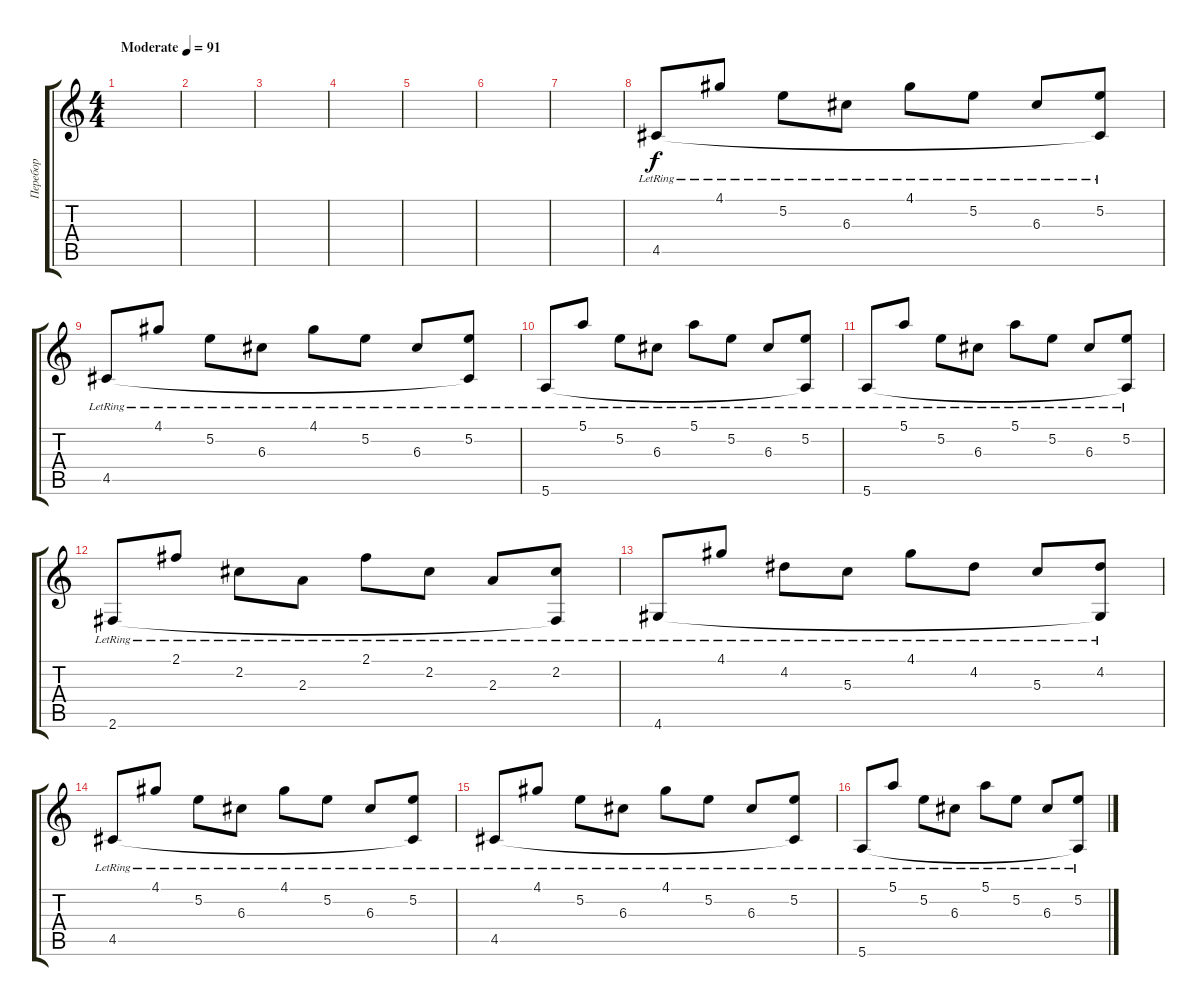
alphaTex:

\track ("Перебор" "Перебор") {instrument electricguitarjazz}
\staff {score tabs}
\tuning (E4 B3 G3 D3 A2 E2) {hide}
\ts (4 4)
\tempo (91 "Moderate")
\clef g2
\ks c
|
|
|
|
|
|
|
4.5{lr}.8 4.1{lr}.8 5.2{lr}.8 6.3{lr}.8 4.1{lr}.8 5.2{lr}.8 6.3{lr}.8 (5.2{lr} 4.5{t}).8 |
4.5{lr}.8 4.1{lr}.8 5.2{lr}.8 6.3{lr}.8 4.1{lr}.8 5.2{lr}.8 6.3{lr}.8 (5.2{lr} 4.5{t}).8 |
5.6{lr}.8 5.1{lr}.8 5.2{lr}.8 6.3{lr}.8 5.1{lr}.8 5.2{lr}.8 6.3{lr}.8 (5.2{lr} 5.6{t}).8 |
5.6{lr}.8 5.1{lr}.8 5.2{lr}.8 6.3{lr}.8 5.1{lr}.8 5.2{lr}.8 6.3{lr}.8 (5.2{lr} 5.6{t}).8 |
2.6{lr}.8 2.1{lr}.8 2.2{lr}.8 2.3{lr}.8 2.1{lr}.8 2.2{lr}.8 2.3{lr}.8 (2.2{lr} 2.6{t}).8 |
4.6{lr}.8 4.1{lr}.8 4.2{lr}.8 5.3{lr}.8 4.1{lr}.8 4.2{lr}.8 5.3{lr}.8 (4.2{lr} 4.6{t}).8 |
4.5{lr}.8 4.1{lr}.8 5.2{lr}.8 6.3{lr}.8 4.1{lr}.8 5.2{lr}.8 6.3{lr}.8 (5.2{lr} 4.5{t}).8 |
4.5{lr}.8 4.1{lr}.8 5.2{lr}.8 6.3{lr}.8 4.1{lr}.8 5.2{lr}.8 6.3{lr}.8 (5.2{lr} 4.5{t}).8 |
5.6{lr}.8 5.1{lr}.8 5.2{lr}.8 6.3{lr}.8 5.1{lr}.8 5.2{lr}.8 6.3{lr}.8 (5.2{lr} 5.6{t}).8
